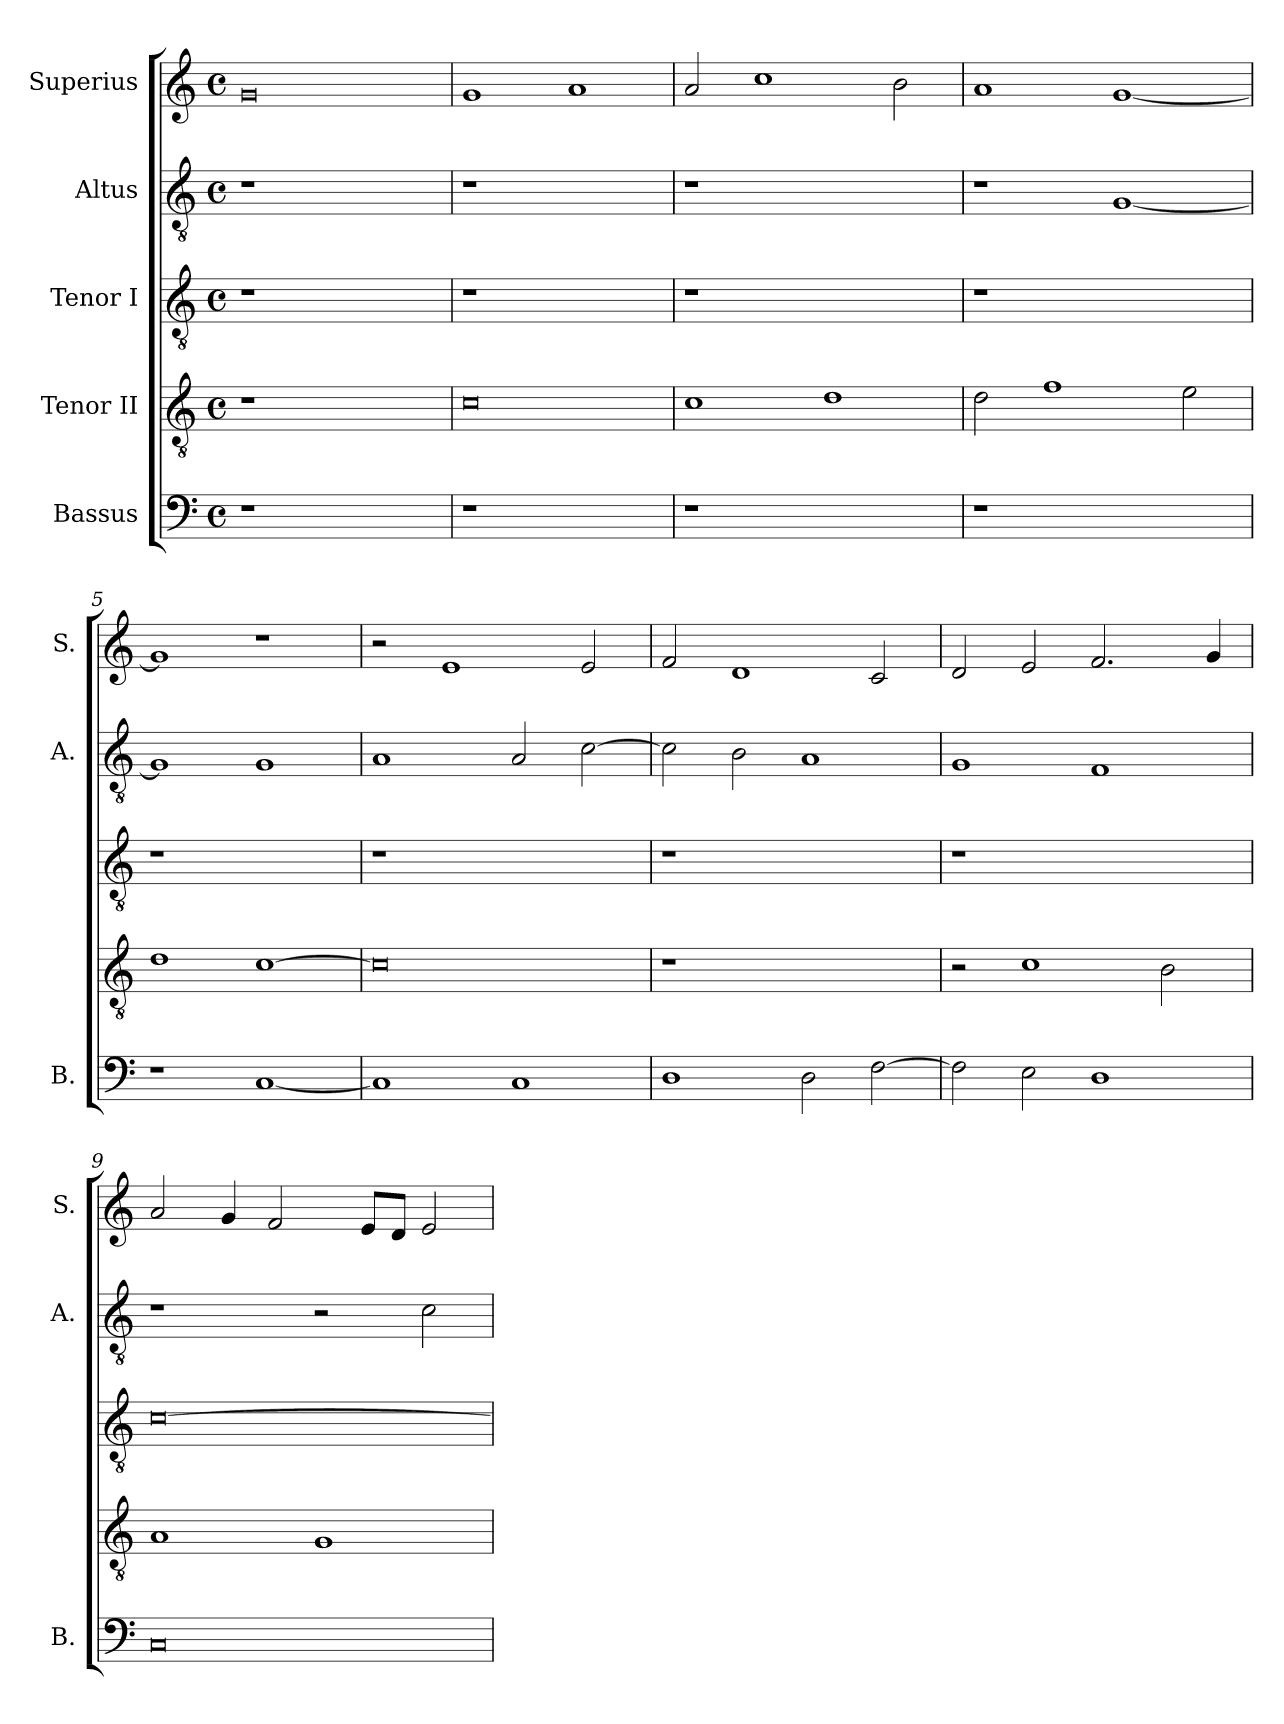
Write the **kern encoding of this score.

**kern	**kern	**kern	**kern	**kern
*part5	*part4	*part3	*part2	*part1
*staff5	*staff4	*staff3	*staff2	*staff1
*I"Bassus	*I"Tenor II	*I"Tenor I	*I"Altus	*I"Superius
*I'B.	*	*	*I'A.	*I'S.
!!LO:PB:g=z
*clefF4	*clefGv2	*clefGv2	*clefGv2	*clefG2
*	*ITrd7c12	*ITrd7c12	*ITrd7c12	*
*k[]	*k[]	*k[]	*k[]	*k[]
*C:	*C:	*C:	*C:	*C:
*M4/4	*M4/4	*M4/4	*M4/4	*M4/4
*met(c)	*met(c)	*met(c)	*met(c)	*met(c)
=1	=1	=1	=1	=1
!LO:N:vis=1	!LO:N:vis=1	!LO:N:vis=1	!LO:N:vis=1	!
1r	1r	1r	1r	0gi
1ryy	1ryy	1ryy	1ryy	.
=2	=2	=2	=2	=2
!LO:N:vis=1	!	!LO:N:vis=1	!LO:N:vis=1	!
1r	0Ci	1r	1r	1gi
1ryy	.	1ryy	1ryy	1ai
=3	=3	=3	=3	=3
!LO:N:vis=1	!	!LO:N:vis=1	!LO:N:vis=1	!
1r	1Ci	1r	1r	2ai/
.	.	.	.	1cci
1ryy	1Di	1ryy	1ryy	.
.	.	.	.	2bi\
=4	=4	=4	=4	=4
!LO:N:vis=1	!	!LO:N:vis=1	!	!
1r	2Di\	1r	1r	1ai
.	1Fi	.	.	.
1ryy	.	1ryy	[<1GGi	[<1gi
.	2Ei\	.	.	.
=5	=5	=5	=5	=5
!	!	!LO:N:vis=1	!	!
1r	1Di	1r	1GGi]	1gi]
[<1Ci	[>1Ci	1ryy	1GGi	1r
=6	=6	=6	=6	=6
!	!	!LO:N:vis=1	!	!
1Ci]	0Ci]	1r	1AAi	2r
.	.	.	.	1ei
1Ci	.	1ryy	2AAi/	.
.	.	.	[>2Ci\	2ei/
!!LO:LB:g=z
=7	=7	=7	=7	=7
!	!LO:N:vis=1	!LO:N:vis=1	!	!
1Di	1r	1r	2Ci\]	2fi/
.	.	.	2BBi\	1di
2Di\	1ryy	1ryy	1AAi	.
[>2Fi\	.	.	.	2ci/
=8	=8	=8	=8	=8
!	!	!LO:N:vis=1	!	!
2Fi\]	2r	1r	1GGi	2di/
2Ei\	1Ci	.	.	2ei/
1Di	.	1ryy	1FFi	2.fi/
.	2BBi\	.	.	.
.	.	.	.	4gi/
=9	=9	=9	=9	=9
0Ci	1AAi	[>0Ci	1r	2ai/
.	.	.	.	4gi/
.	.	.	.	2fi/
.	1GGi	.	2r	.
.	.	.	.	8ei/L
.	.	.	.	8di/J
.	.	.	2Ci\	2ei/
=	=	=	=	=
*-	*-	*-	*-	*-
